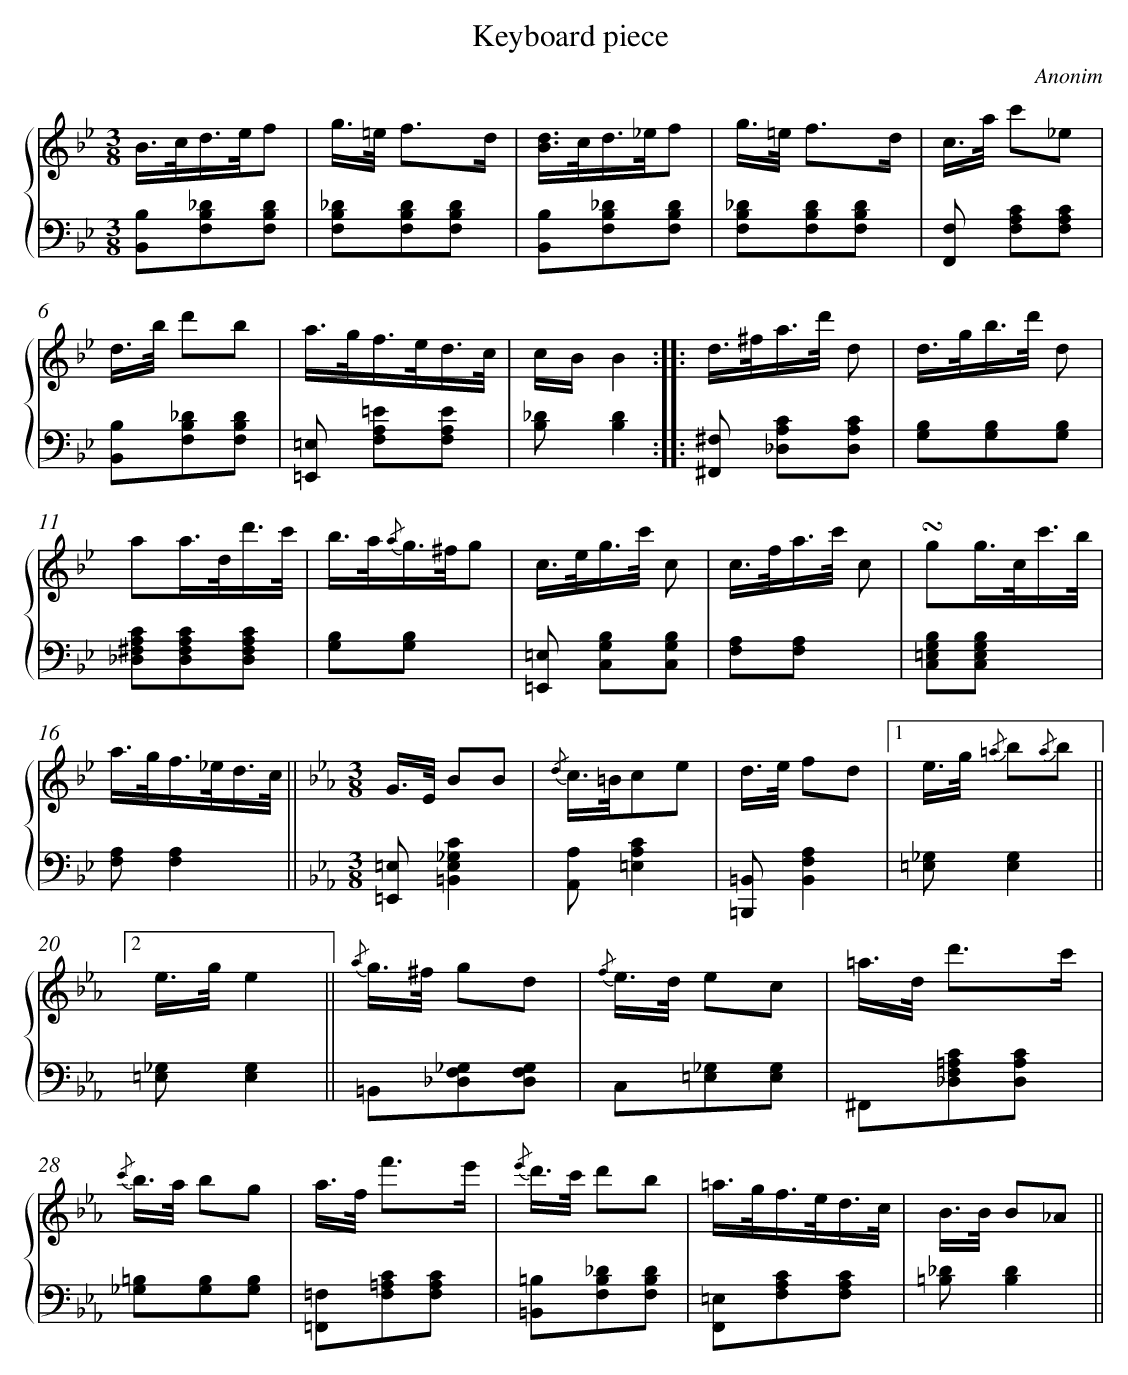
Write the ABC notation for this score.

X:1
T: Keyboard piece
C: Anonim
L: 1/8
M: 3/8
%%staves {1 2}
V: 1 clef=treble
V: 2 clef=bass
K: Bb
[V:1] B/>c/d/>e/f |
[V:2] [B,B,,][_DB,F,][DB,F,] |
[V:1] g/>=e/ f3/d/ |
[V:2] [_DB,F,][DB,F,][DB,F,] |
[V:1] [d/B/]>c/d/>_e/f |
[V:2] [B,B,,][_DB,F,][DB,F,] |
[V:1] g/>=e/ f3/d/ |
[V:2] [_DB,F,][DB,F,][DB,F,] |
[V:1] c/>a/ c'_e |
[V:2] [F,F,,] [CA,F,][CA,F,] |
[V:1] d/>b/ d'b |
[V:2] [B,B,,][_DB,F,][DB,F,] |
[V:1] a/>g/f/>e/d3//c// |
[V:2] [=E,=E,,] [=EA,F,][EA,F,] |
[V:1] c/B/B2 :||:
[V:2] [_DB,][D2B,2] :||:
[V:1] d/>^f/a/>d'/ d |
[V:2] [^F,^F,,] [CA,_D,][CA,D,] |
[V:1] d/>g/b/>d'/ d |
[V:2] [B,G,][B,G,][B,G,] |
[V:1] aa/>d/d'3//c'// |
[V:2] [CA,^F,_D,][CA,F,D,][CA,F,D,] |
[V:1] b/>a/{/a}g/>^f/g |
[V:2] [B,G,][B,G,] x |
[V:1] c/>e/g/>c'/ c |
[V:2] [=E,=E,,] [B,G,C,][B,G,C,] |
[V:1] c/>f/a/>c'/ c |
[V:2] [A,F,][A,F,] x |
[V:1] !turn!gg/>c/c'3//b// |
[V:2] [B,G,=E,C,][B,G,E,C,] x |
[V:1] a/>g/f/>_e/d3//c// ||
[V:2] [A,F,][A,2F,2] ||
[V:1]  [K:Eb] [M:3/8]G/>E/ BB |
[V:2]  [K:Eb] [M:3/8][=E,=E,,][C2_G,2E,2=B,,2] |
[V:1] {/d} c/>=B/ce |
[V:2] [A,A,,][C2A,2=E,2] |
[V:1] d/>e/ fd |[1
[V:2] [=B,,=B,,,][A,2F,2B,,2] |
[V:1] e/>g/ {/=a} b{/a}b ||[2
[V:2] [_G,=E,][G,2E,2] ||
[V:1] e/>g/e2 [I:setbarnb 25]||
[V:2] [_G,=E,][G,2E,2] ||
[V:1] {/a} g/>^f/ gd |
[V:2] =B,,[_G,F,_D,][G,F,D,] |
[V:1] {/f} e/>d/ ec |
[V:2] C,[_G,=E,][G,E,] |
[V:1] =a/>d/ d'3/c'/ |
[V:2] ^F,,[C=A,F,_D,][CA,D,] |
[V:1] {/c'} b/>a/ bg |
[V:2] [=B,_G,][B,G,][B,G,] |
[V:1] a/>f/ f'3/e'/ |
[V:2] [=F,=F,,][C=A,F,][CA,F,] |
[V:1] {/e'} d'/>c'/ d'b |
[V:2] [=B,=B,,][_DB,F,][DB,F,] |
[V:1] =a/>g/f/>e/d3//c// |
[V:2] [=E,F,,][CA,F,][CA,F,] |
[V:1] B/>B/ B_A ||
[V:2] [_D=B,][D2B,2] ||
